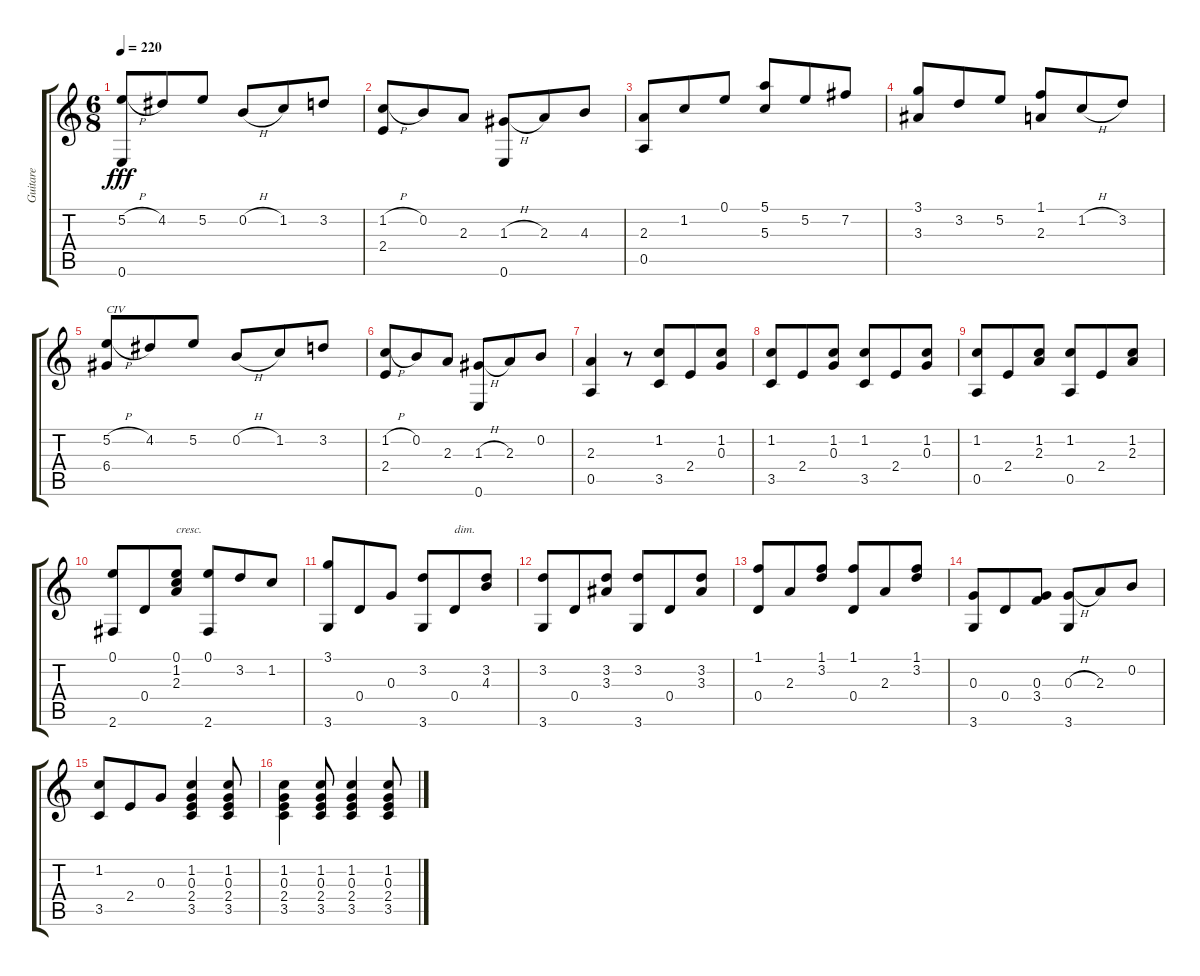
\track ("Guitare" "Guitare") {instrument acousticguitarnylon}
\staff {score tabs}
\tuning (E4 B3 G3 D3 A2 E2) {hide}
\ts (6 8)
\tempo 220
\clef g2
\ks c
(5.2{h} 0.6).8{dy fff beam Up} 4.2.8{beam Up} 5.2.8{beam Up} 0.2{h}.8{beam Up} 1.2.8{beam Up} 3.2.8{beam Up} |
(1.2{h} 2.4).8 0.2.8{beam Up} 2.3.8{beam Up} (1.3{h} 0.6).8{beam Up} 2.3.8{beam Up} 4.3.8{beam Up} |
(2.3 0.5).8{beam Up} 1.2.8{beam Up} 0.1.8{beam Up} (5.1 5.3).8 5.2.8{beam Up} 7.2.8{beam Up} |
(3.1 3.3).8 3.2.8{beam Up} 5.2.8{beam Up} (1.1 2.3).8 1.2{h}.8{beam Up} 3.2.8{beam Up} |
(5.2{h} 6.4).8{txt "CIV"} 4.2.8{beam Up} 5.2.8{beam Up} 0.2{h}.8{beam Up} 1.2.8{beam Up} 3.2.8{beam Up} |
(1.2{h} 2.4).8 0.2.8{beam Up} 2.3.8{beam Up} (1.3{h} 0.6).8{beam Up} 2.3.8{beam Up} 0.2.8{beam Up} |
(2.3 0.5).4{beam Up} r.8 (1.2 3.5).8 2.4.8 (1.2 0.3).8{beam Up} |
(1.2 3.5).8 2.4.8 (1.2 0.3).8{beam Up} (1.2 3.5).8 2.4.8 (1.2 0.3).8{beam Up} |
(1.2 0.5).8{beam Up} 2.4.8 (1.2 2.3).8 (1.2 0.5).8{beam Up} 2.4.8 (1.2 2.3).8 |
(0.1 2.6).8 0.4.8 (0.1 1.2 2.3).8{txt "cresc."} (0.1 2.6).8 3.2.8 1.2.8 |
(3.1 3.6).8 0.4.8 0.3.8 (3.2 3.6).8 0.4.8{txt "dim."} (3.2 4.3).8 |
(3.2 3.6).8 0.4.8 (3.2 3.3).8 (3.2 3.6).8 0.4.8 (3.2 3.3).8{beam Up} |
(1.1 0.4).8{beam Up} 2.3.8 (1.1 3.2).8 (1.1 0.4).8{beam Up} 2.3.8 (1.1 3.2).8 |
(0.3 3.6).8 0.4.8 (0.3 3.4).8{beam Up} (0.3{h} 3.6).8 2.3.8{beam Up} 0.2.8{beam Up} |
(1.2 3.5).8 2.4.8 0.3.8 (1.2 0.3 2.4 3.5).4 (1.2 0.3 2.4 3.5).8 |
(1.2 0.3 2.4 3.5).4{beam Down} (1.2 0.3 2.4 3.5).8 (1.2 0.3 2.4 3.5).4 (1.2 0.3 2.4 3.5).8
